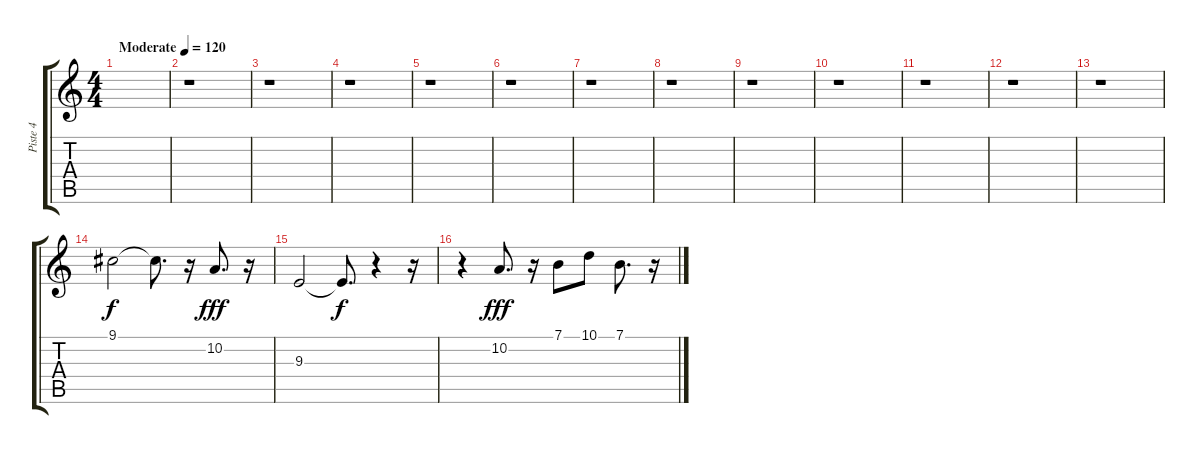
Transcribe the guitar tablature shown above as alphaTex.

\track ("Piste 4" "Piste 4") {instrument tangoaccordion}
\staff {score tabs}
\tuning (E4 B3 G3 D3 A2 E2) {hide}
\ts (4 4)
\tempo (120 "Moderate")
\clef g2
\ks c
|
r.1 |
r.1 |
r.1 |
r.1 |
r.1 |
r.1 |
r.1 |
r.1 |
r.1 |
r.1 |
r.1 |
r.1 |
9.1.2 9.1{t}.8{d dy f} r.16 10.2.8{d dy fff} r.16 |
9.3.2 9.3{t}.8{d dy f} r.4 r.16 |
r.4 10.2.8{d dy fff} r.16 7.1.8 10.1.8 7.1.8{d} r.16
